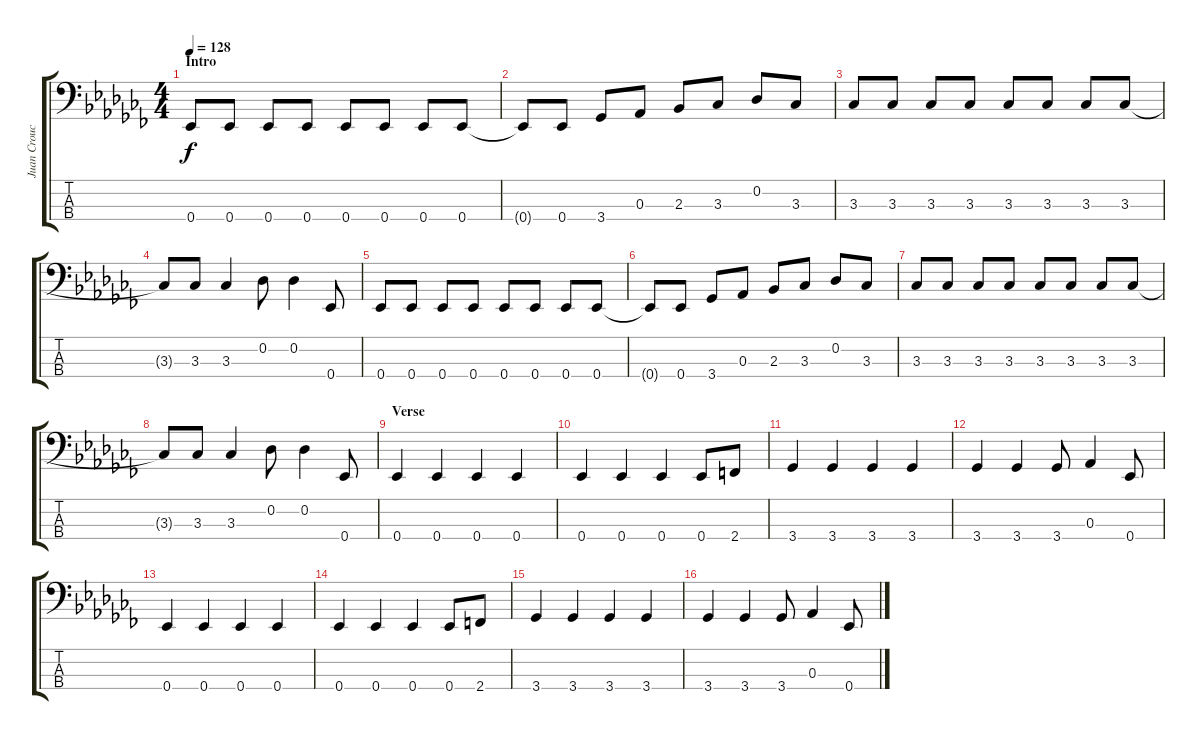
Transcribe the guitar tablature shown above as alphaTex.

\track ("Juan Croucier" "Juan Crouc") {instrument electricbasspick}
\staff {score tabs}
\tuning (Gb2 Db2 Ab1 Eb1) {hide}
\ts (4 4)
\section ("" "Intro")
\tempo 128
\clef f4
\ks cb
0.4.8{dy f instrument electricbasspick} 0.4.8 0.4.8 0.4.8 0.4.8 0.4.8 0.4.8 0.4.8 |
0.4{t}.8 0.4.8 3.4.8 0.3.8 2.3.8 3.3.8 0.2.8 3.3.8 |
3.3.8 3.3.8 3.3.8 3.3.8 3.3.8 3.3.8 3.3.8 3.3.8 |
3.3{t}.8 3.3.8 3.3.4 0.2.8 0.2.4 0.4.8 |
0.4.8 0.4.8 0.4.8 0.4.8 0.4.8 0.4.8 0.4.8 0.4.8 |
0.4{t}.8 0.4.8 3.4.8 0.3.8 2.3.8 3.3.8 0.2.8 3.3.8 |
3.3.8 3.3.8 3.3.8 3.3.8 3.3.8 3.3.8 3.3.8 3.3.8 |
3.3{t}.8 3.3.8 3.3.4 0.2.8 0.2.4 0.4.8 |
\section ("" "Verse")
0.4.4 0.4.4 0.4.4 0.4.4 |
0.4.4 0.4.4 0.4.4 0.4.8 2.4.8 |
3.4.4 3.4.4 3.4.4 3.4.4 |
3.4.4 3.4.4 3.4.8 0.3.4 0.4.8 |
0.4.4 0.4.4 0.4.4 0.4.4 |
0.4.4 0.4.4 0.4.4 0.4.8 2.4.8 |
3.4.4 3.4.4 3.4.4 3.4.4 |
3.4.4 3.4.4 3.4.8 0.3.4 0.4.8
